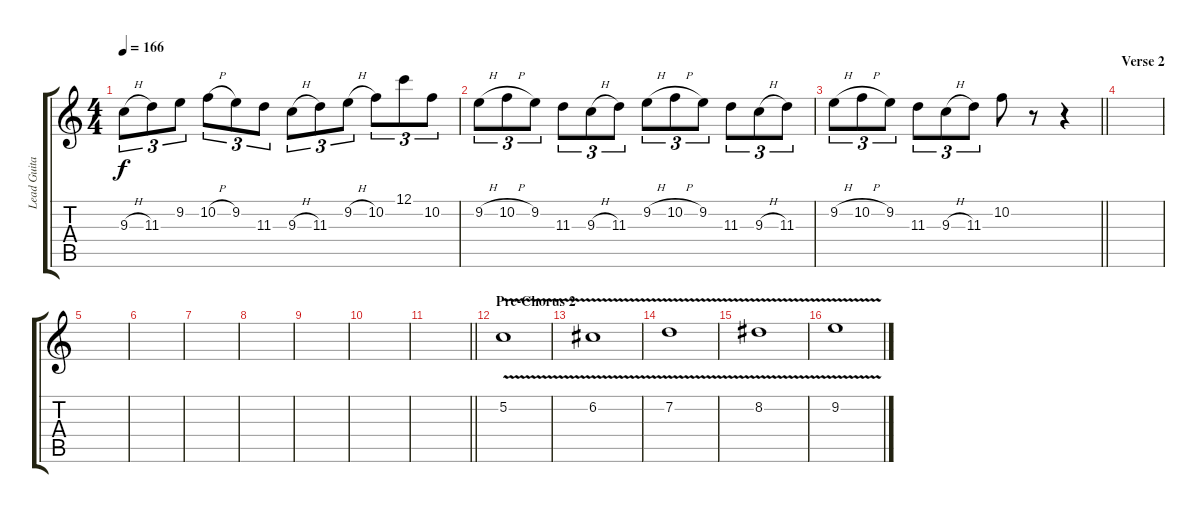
\track ("Lead Guitar 2" "Lead Guita") {instrument distortionguitar}
\staff {score tabs}
\tuning (C4 G3 Eb3 Bb2 F2 C2) {hide}
\ts (4 4)
\tempo 166
\clef g2
\ks c
9.3{h}.8{tu (3 2) dy f} 11.3.8{tu (3 2)} 9.2.8{tu (3 2)} 10.2{h}.8{tu (3 2)} 9.2.8{tu (3 2)} 11.3.8{tu (3 2)} 9.3{h}.8{tu (3 2)} 11.3.8{tu (3 2)} 9.2{h}.8{tu (3 2)} 10.2.8{tu (3 2)} 12.1.8{tu (3 2)} 10.2.8{tu (3 2)} |
9.2{h}.8{tu (3 2)} 10.2{h}.8{tu (3 2)} 9.2.8{tu (3 2)} 11.3.8{tu (3 2)} 9.3{h}.8{tu (3 2)} 11.3.8{tu (3 2)} 9.2{h}.8{tu (3 2)} 10.2{h}.8{tu (3 2)} 9.2.8{tu (3 2)} 11.3.8{tu (3 2)} 9.3{h}.8{tu (3 2)} 11.3.8{tu (3 2)} |
\barLineRight lightlight
9.2{h}.8{tu (3 2)} 10.2{h}.8{tu (3 2)} 9.2.8{tu (3 2)} 11.3.8{tu (3 2)} 9.3{h}.8{tu (3 2)} 11.3.8{tu (3 2)} 10.2.8 r.8 r.4 |
\section ("" "Verse 2")
|
|
|
|
|
|
|
\barLineRight lightlight
|
\section ("" "Pre-Chorus 2")
5.2{v}.1 |
6.2{v}.1 |
7.2{v}.1 |
8.2{v}.1 |
9.2{v}.1
